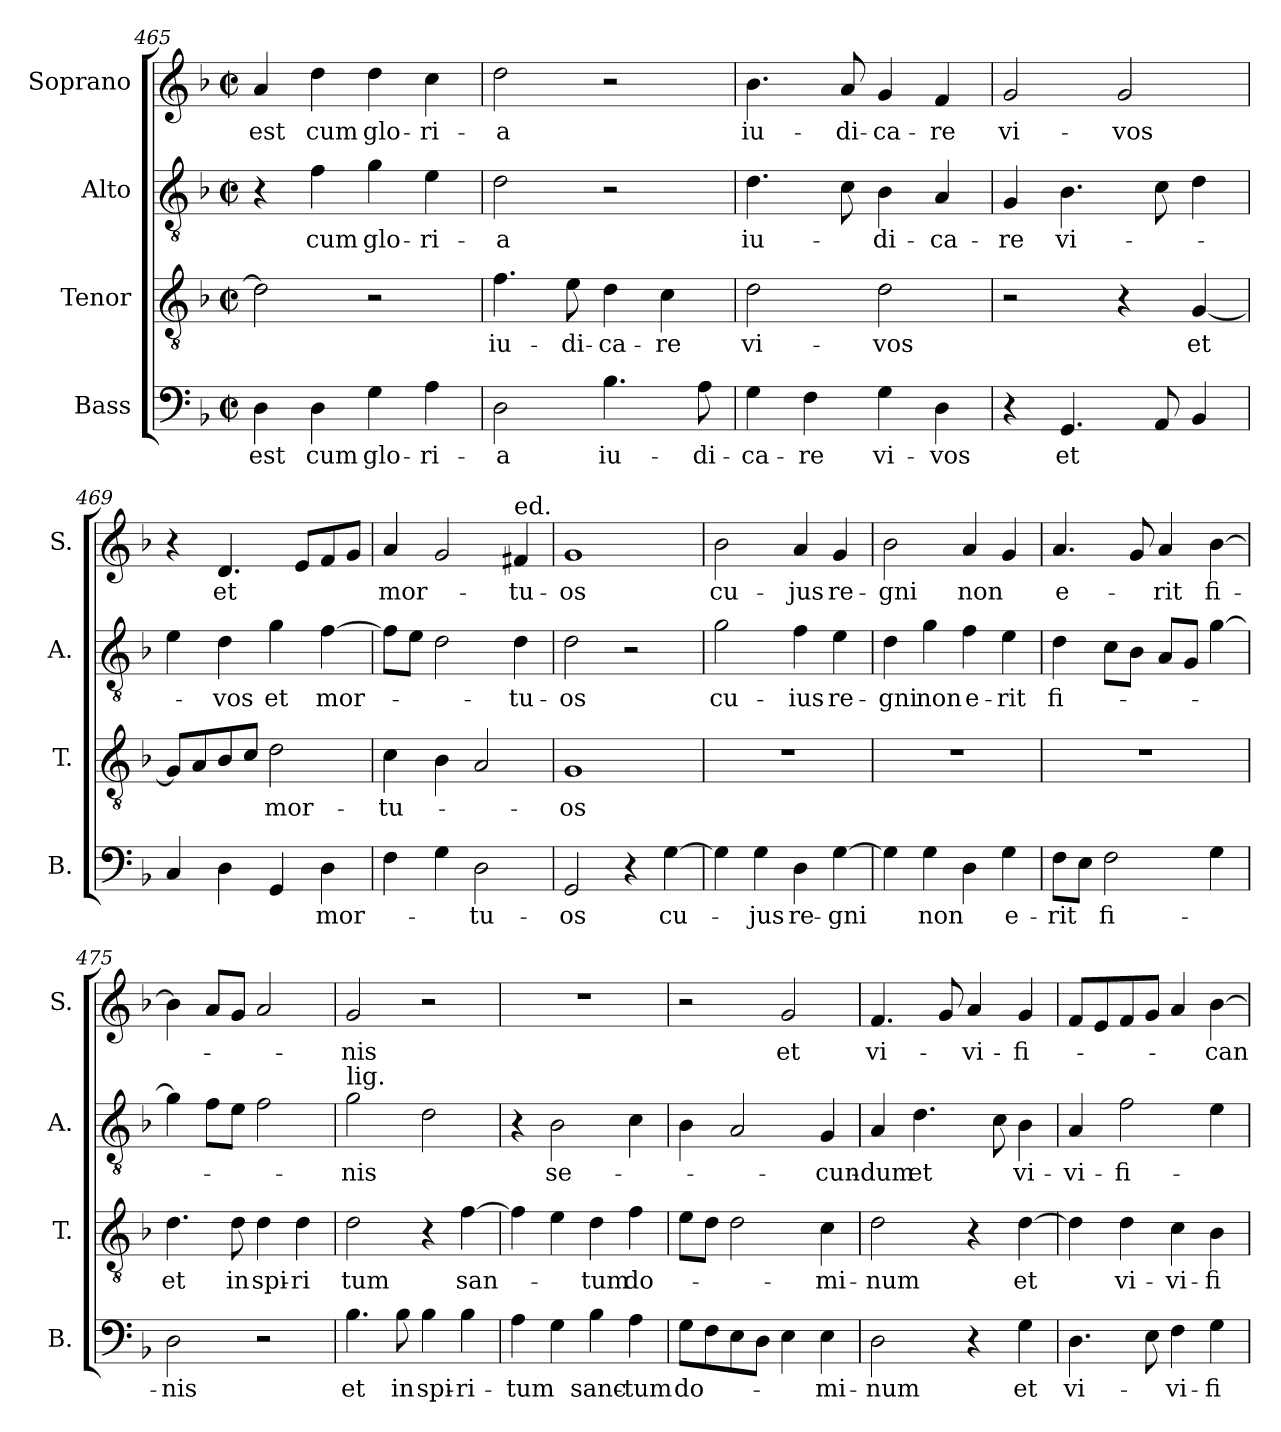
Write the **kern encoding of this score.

**kern	**text	**kern	**text	**kern	**text	**kern	**text
*part4	*part4	*part3	*part3	*part2	*part2	*part1	*part1
*staff4	*staff4	*staff3	*staff3	*staff2	*staff2	*staff1	*staff1
*I"Bass	*	*I"Tenor	*	*I"Alto	*	*I"Soprano	*
*I'B.	*	*I'T.	*	*I'A.	*	*I'S.	*
*clefF4	*	*clefGv2	*	*clefGv2	*	*clefG2	*
*k[b-]	*	*k[b-]	*	*k[b-]	*	*k[b-]	*
*M2/2	*	*M2/2	*	*M2/2	*	*M2/2	*
*met(c|)	*	*met(c|)	*	*met(c|)	*	*met(c|)	*
=465	=465	=465	=465	=465	=465	=465	=465
!	!LO:LY:b	!	!	!	!	!	!LO:LY:b
4D\	est	2d\]	.	4r	.	4a/	est
!	!LO:LY:b	!	!	!	!LO:LY:b	!	!LO:LY:b
4D\	cum	.	.	4f\	cum	4dd\	cum
!	!LO:LY:b	!	!	!	!LO:LY:b	!	!LO:LY:b
4G\	glo-	2r	.	4g\	glo-	4dd\	glo-
!	!LO:LY:b	!	!	!	!LO:LY:b	!	!LO:LY:b
4A\	-ri-	.	.	4e\	-ri-	4cc\	-ri-
=466	=466	=466	=466	=466	=466	=466	=466
!	!LO:LY:b	!	!LO:LY:b	!	!LO:LY:b	!	!LO:LY:b
2D\	-a	4.f\	iu-	2d\	-a	2dd\	-a
!	!	!	!LO:LY:b	!	!	!	!
.	.	8e\	-di-	.	.	.	.
!	!LO:LY:b	!	!LO:LY:b	!	!	!	!
4.B-\	iu-	4d\	-ca-	2r	.	2r	.
!	!	!	!LO:LY:b	!	!	!	!
.	.	4c\	-re	.	.	.	.
!	!LO:LY:b	!	!	!	!	!	!
8A\	-di-	.	.	.	.	.	.
=467	=467	=467	=467	=467	=467	=467	=467
!	!LO:LY:b	!	!LO:LY:b	!	!LO:LY:b	!	!LO:LY:b
4G\	-ca-	2d\	vi-	4.d\	iu-	4.b-\	iu-
!	!LO:LY:b	!	!	!	!	!	!
4F\	-re	.	.	.	.	.	.
!	!	!	!	!	!	!	!LO:LY:b
.	.	.	.	8c\	.	8a/	-di-
!	!LO:LY:b	!	!LO:LY:b	!	!LO:LY:b	!	!LO:LY:b
4G\	vi-	2d\	-vos	4B-\	di-	4g/	-ca-
!	!LO:LY:b	!	!	!	!LO:LY:b	!	!LO:LY:b
4D\	-vos	.	.	4A/	-ca-	4f/	-re
=468	=468	=468	=468	=468	=468	=468	=468
!	!	!	!	!	!LO:LY:b	!	!LO:LY:b
4r	.	2r	.	4G/	-re	2g/	vi-
!	!LO:LY:b	!	!	!	!LO:LY:b	!	!
4.GG/	-et	.	.	4.B-\	vi-	.	.
!	!	!	!	!	!	!	!LO:LY:b
.	.	4r	.	.	.	2g/	-vos
8AA/	.	.	.	8c\	.	.	.
!	!	!	!LO:LY:b	!	!	!	!
4BB-/	.	[4G/	et	4d\	.	.	.
=469	=469	=469	=469	=469	=469	=469	=469
4C/	.	8G/L]	.	4e\	.	4r	.
.	.	8A/	.	.	.	.	.
!	!	!	!	!	!LO:LY:b	!	!LO:LY:b
4D\	.	8B-/	.	4d\	vos	4.d/	-et
.	.	8c/J	.	.	.	.	.
!	!	!	!LO:LY:b	!	!LO:LY:b	!	!
4GG/	.	2d\	mor-	4g\	et	.	.
.	.	.	.	.	.	8e/L	.
!	!LO:LY:b	!	!	!	!LO:LY:b	!	!
4D\	mor-	.	.	[4f\	mor-	8f/	.
.	.	.	.	.	.	8g/J	.
=470	=470	=470	=470	=470	=470	=470	=470
!	!	!	!LO:LY:b	!	!	!	!LO:LY:b
4F\	.	4c\	-tu-	8f\L]	.	4a/	mor-
.	.	.	.	8e\J	.	.	.
4G\	.	4B-\	.	2d\	.	2g/	.
!	!LO:LY:b	!	!	!	!	!	!
2D\	-tu-	2A/	.	.	.	.	.
!	!	!	!	!	!	!LO:TX:a:t=ed.	!
!	!	!	!	!	!LO:LY:b	!	!LO:LY:b
.	.	.	.	4d\	-tu-	4f#X/	-tu-
=471	=471	=471	=471	=471	=471	=471	=471
!	!LO:LY:b	!	!LO:LY:b	!	!LO:LY:b	!	!LO:LY:b
2GG/	-os	1G	-os	2d\	-os	1g	-os
4r	.	.	.	2r	.	.	.
!	!LO:LY:b	!	!	!	!	!	!
[4G\	cu-	.	.	.	.	.	.
=472	=472	=472	=472	=472	=472	=472	=472
!	!	!	!	!	!LO:LY:b	!	!LO:LY:b
4G\]	.	1r	.	2g\	cu-	2b-\	cu-
!	!LO:LY:b	!	!	!	!	!	!
4G\	-jus	.	.	.	.	.	.
!	!LO:LY:b	!	!	!	!LO:LY:b	!	!LO:LY:b
4D\	re-	.	.	4f\	-ius	4a/	-jus
!	!LO:LY:b	!	!	!	!LO:LY:b	!	!LO:LY:b
[4G\	-gni	.	.	4e\	re-	4g/	re-
=473	=473	=473	=473	=473	=473	=473	=473
!	!	!	!	!	!LO:LY:b	!	!LO:LY:b
4G\]	.	1r	.	4d\	-gni	2b-\	-gni
!	!LO:LY:b	!	!	!	!LO:LY:b	!	!
4G\	-non	.	.	4g\	non	.	.
!	!	!	!	!	!LO:LY:b	!	!LO:LY:b
4D\	.	.	.	4f\	e-	4a/	non
!	!LO:LY:b	!	!	!	!LO:LY:b	!	!
4G\	e-	.	.	4e\	-rit	4g/	.
=474	=474	=474	=474	=474	=474	=474	=474
!	!LO:LY:b	!	!	!	!LO:LY:b	!	!LO:LY:b
8F\L	-rit	1r	.	4d\	fi-	4.a/	e-
8E\J	.	.	.	.	.	.	.
!	!LO:LY:b	!	!	!	!	!	!
2F\	fi-	.	.	8c\L	.	.	.
.	.	.	.	8B-\J	.	8g/	.
!	!	!	!	!	!	!	!LO:LY:b
.	.	.	.	8A/L	.	4a/	-rit
.	.	.	.	8G/J	.	.	.
!	!	!	!	!	!	!	!LO:LY:b
4G\	.	.	.	[4g\	.	[4b-\	fi-
=475	=475	=475	=475	=475	=475	=475	=475
!	!LO:LY:b	!	!LO:LY:b	!	!	!	!
2D\	-nis	4.d\	et	4g\]	.	4b-\]	.
.	.	.	.	8f\L	.	8a/L	.
!	!	!	!LO:LY:b	!	!	!	!
.	.	8d\	in	8e\J	.	8g/J	.
!	!	!	!LO:LY:b	!	!	!	!
2r	.	4d\	spi-	2f\	.	2a/	.
!	!	!	!LO:LY:b	!	!	!	!
.	.	4d\	-ri	.	.	.	.
=476	=476	=476	=476	=476	=476	=476	=476
!	!	!	!	!LO:TX:a:t=lig.	!	!	!
!	!LO:LY:b	!	!LO:LY:b	!	!LO:LY:b	!	!LO:LY:b
4.B-\	et	2d\	tum	2g\	-nis	2g/	-nis
!	!LO:LY:b	!	!	!	!	!	!
8B-\	in	.	.	.	.	.	.
!	!LO:LY:b	!	!	!	!	!	!
4B-\	spi-	4r	.	2d\	.	2r	.
!	!LO:LY:b	!	!LO:LY:b	!	!	!	!
4B-\	-ri-	[4f\	san-	.	.	.	.
=477	=477	=477	=477	=477	=477	=477	=477
!	!LO:LY:b	!	!	!	!	!	!
4A\	-tum	4f\]	.	4r	.	1r	.
!	!	!	!	!	!LO:LY:b	!	!
4G\	.	4e\	.	2B-\	se-	.	.
!	!LO:LY:b	!	!LO:LY:b	!	!	!	!
4B-\	sanc-	4d\	-tum	.	.	.	.
!	!LO:LY:b	!	!LO:LY:b	!	!	!	!
4A\	-tum	4f\	do-	4c\	.	.	.
=478	=478	=478	=478	=478	=478	=478	=478
!	!LO:LY:b	!	!	!	!	!	!
8G\L	do-	8e\L	.	4B-\	.	2r	.
8F\	.	8d\J	.	.	.	.	.
8E\	.	2d\	.	2A/	.	.	.
8D\J	.	.	.	.	.	.	.
!	!	!	!	!	!	!	!LO:LY:b
4E\	.	.	.	.	.	2g/	et
!	!LO:LY:b	!	!LO:LY:b	!	!LO:LY:b	!	!
4E\	-mi-	4c\	-mi-	4G/	cun-	.	.
=479	=479	=479	=479	=479	=479	=479	=479
!	!LO:LY:b	!	!LO:LY:b	!	!LO:LY:b	!	!LO:LY:b
2D\	-num	2d\	-num	4A/	-dum	4.f/	vi-
!	!	!	!	!	!LO:LY:b	!	!
.	.	.	.	4.d\	-et	.	.
.	.	.	.	.	.	8g/	.
!	!	!	!	!	!	!	!LO:LY:b
4r	.	4r	.	.	.	4a/	-vi-
.	.	.	.	8c\	.	.	.
!	!LO:LY:b	!	!LO:LY:b	!	!LO:LY:b	!	!LO:LY:b
4G\	et	[4d\	-et	4B-\	vi-	4g/	-fi-
=480	=480	=480	=480	=480	=480	=480	=480
!	!LO:LY:b	!	!	!	!LO:LY:b	!	!
4.D\	vi-	4d\]	.	4A/	-vi-	8f/L	.
.	.	.	.	.	.	8e/	.
!	!	!	!LO:LY:b	!	!LO:LY:b	!	!
.	.	4d\	vi-	2f\	-fi-	8f/	.
8E\	.	.	.	.	.	8g/J	.
!	!LO:LY:b	!	!LO:LY:b	!	!	!	!
4F\	vi-	4c\	-vi-	.	.	4a/	.
!	!LO:LY:b	!	!LO:LY:b	!	!	!	!LO:LY:b
4G\	-fi-	4B-\	-fi-	4e\	.	[4b-\	-can-
=	=	=	=	=	=	=	=
*-	*-	*-	*-	*-	*-	*-	*-
